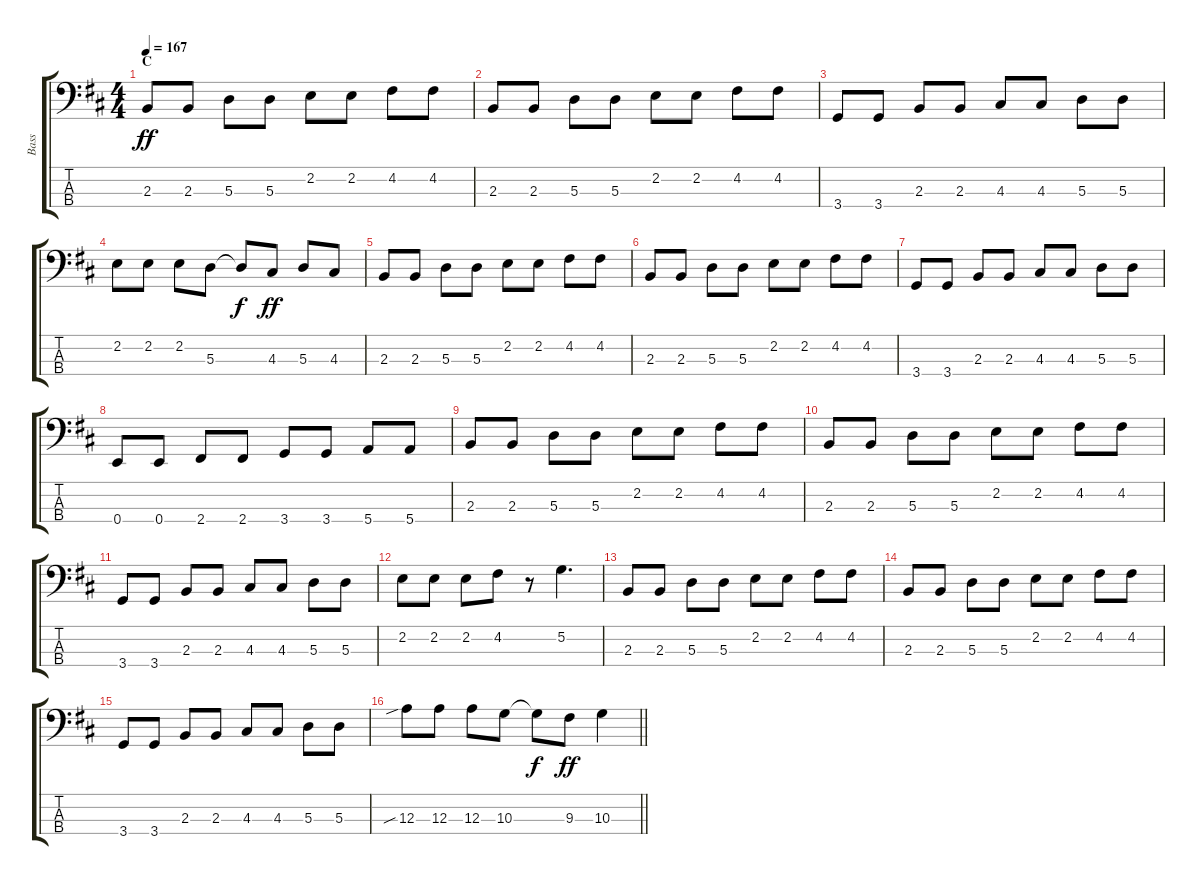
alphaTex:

\track ("Bass" "Bass") {instrument electricbasspick}
\staff {score tabs}
\tuning (G2 D2 A1 E1) {hide}
\ts (4 4)
\section ("" "C")
\tempo 167
\clef f4
\ks d
2.3.8{dy ff} 2.3.8 5.3.8 5.3.8 2.2.8 2.2.8 4.2.8 4.2.8 |
2.3.8 2.3.8 5.3.8 5.3.8 2.2.8 2.2.8 4.2.8 4.2.8 |
3.4.8 3.4.8 2.3.8 2.3.8 4.3.8 4.3.8 5.3.8 5.3.8 |
2.2.8 2.2.8 2.2.8 5.3.8 5.3{t}.8{dy f} 4.3.8{dy ff} 5.3.8 4.3.8 |
2.3.8 2.3.8 5.3.8 5.3.8 2.2.8 2.2.8 4.2.8 4.2.8 |
2.3.8 2.3.8 5.3.8 5.3.8 2.2.8 2.2.8 4.2.8 4.2.8 |
3.4.8 3.4.8 2.3.8 2.3.8 4.3.8 4.3.8 5.3.8 5.3.8 |
0.4.8 0.4.8 2.4.8 2.4.8 3.4.8 3.4.8 5.4.8 5.4.8 |
2.3.8 2.3.8 5.3.8 5.3.8 2.2.8 2.2.8 4.2.8 4.2.8 |
2.3.8 2.3.8 5.3.8 5.3.8 2.2.8 2.2.8 4.2.8 4.2.8 |
3.4.8 3.4.8 2.3.8 2.3.8 4.3.8 4.3.8 5.3.8 5.3.8 |
2.2.8 2.2.8 2.2.8 4.2.8 r.8 5.2.4{d} |
2.3.8 2.3.8 5.3.8 5.3.8 2.2.8 2.2.8 4.2.8 4.2.8 |
2.3.8 2.3.8 5.3.8 5.3.8 2.2.8 2.2.8 4.2.8 4.2.8 |
3.4.8 3.4.8 2.3.8 2.3.8 4.3.8 4.3.8 5.3.8 5.3.8 |
\barLineRight lightlight
12.3{sib}.8 12.3.8 12.3.8 10.3.8 10.3{t}.8{dy f} 9.3.8{dy ff} 10.3.4
